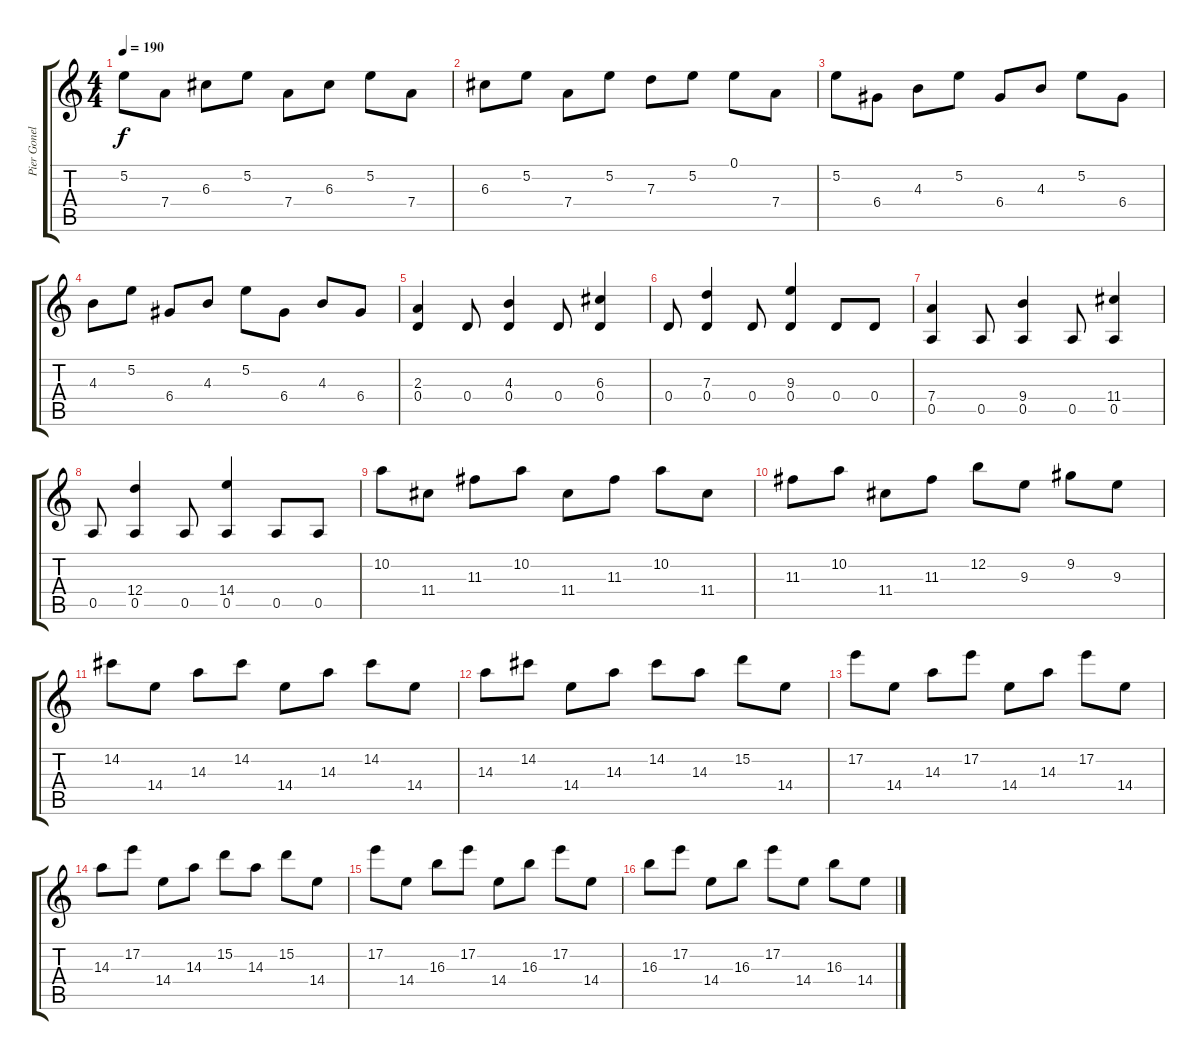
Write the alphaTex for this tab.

\track ("Pier Gonella guitar 1" "Pier Gonel") {instrument overdrivenguitar}
\staff {score tabs}
\tuning (E4 B3 G3 D3 A2 E2) {hide}
\ts (4 4)
\tempo 190
\clef g2
\ks c
5.2.8{dy f} 7.4.8 6.3.8 5.2.8 7.4.8 6.3.8 5.2.8 7.4.8 |
6.3.8 5.2.8 7.4.8 5.2.8 7.3.8 5.2.8 0.1.8 7.4.8 |
5.2.8 6.4.8 4.3.8 5.2.8 6.4.8 4.3.8 5.2.8 6.4.8 |
4.3.8 5.2.8 6.4.8 4.3.8 5.2.8 6.4.8 4.3.8 6.4.8 |
(2.3 0.4).4 0.4.8 (4.3 0.4).4 0.4.8 (6.3 0.4).4 |
0.4.8 (7.3 0.4).4 0.4.8 (9.3 0.4).4 0.4.8 0.4.8 |
(7.4 0.5).4 0.5.8 (9.4 0.5).4 0.5.8 (11.4 0.5).4 |
0.5.8 (12.4 0.5).4 0.5.8 (14.4 0.5).4 0.5.8 0.5.8 |
10.2.8 11.4.8 11.3.8 10.2.8 11.4.8 11.3.8 10.2.8 11.4.8 |
11.3.8 10.2.8 11.4.8 11.3.8 12.2.8 9.3.8 9.2.8 9.3.8 |
14.2.8 14.4.8 14.3.8 14.2.8 14.4.8 14.3.8 14.2.8 14.4.8 |
14.3.8 14.2.8 14.4.8 14.3.8 14.2.8 14.3.8 15.2.8 14.4.8 |
17.2.8 14.4.8 14.3.8 17.2.8 14.4.8 14.3.8 17.2.8 14.4.8 |
14.3.8 17.2.8 14.4.8 14.3.8 15.2.8 14.3.8 15.2.8 14.4.8 |
17.2.8 14.4.8 16.3.8 17.2.8 14.4.8 16.3.8 17.2.8 14.4.8 |
16.3.8 17.2.8 14.4.8 16.3.8 17.2.8 14.4.8 16.3.8 14.4.8
